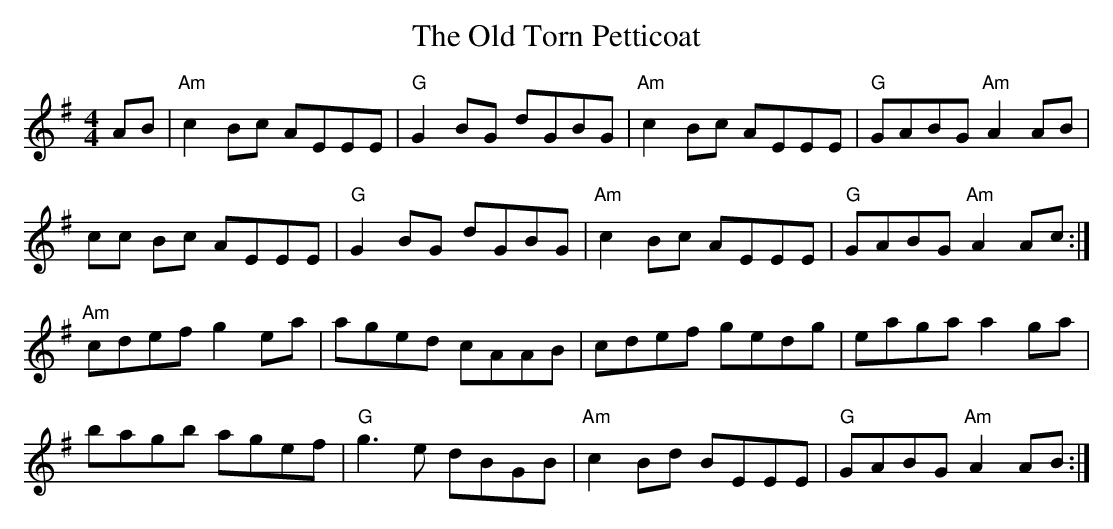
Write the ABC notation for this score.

X:1
T:The Old Torn Petticoat
M:4/4
L:1/8
K:ADor
AB| "Am"c2 Bc AEEE| "G"G2 BG dGBG| "Am"c2 Bc AEEE| "G"GABG "Am"A2 AB|
cc Bc AEEE| "G"G2 BG dGBG| "Am"c2 Bc AEEE| "G"GABG "Am"A2 Ac :|
"Am"cdef g2 ea| aged cAAB| cdef gedg| eaga a2ga|
bagb agef| "G"g3 e dBGB| "Am"c2 Bd BEEE| "G"GABG "Am"A2 AB :|
